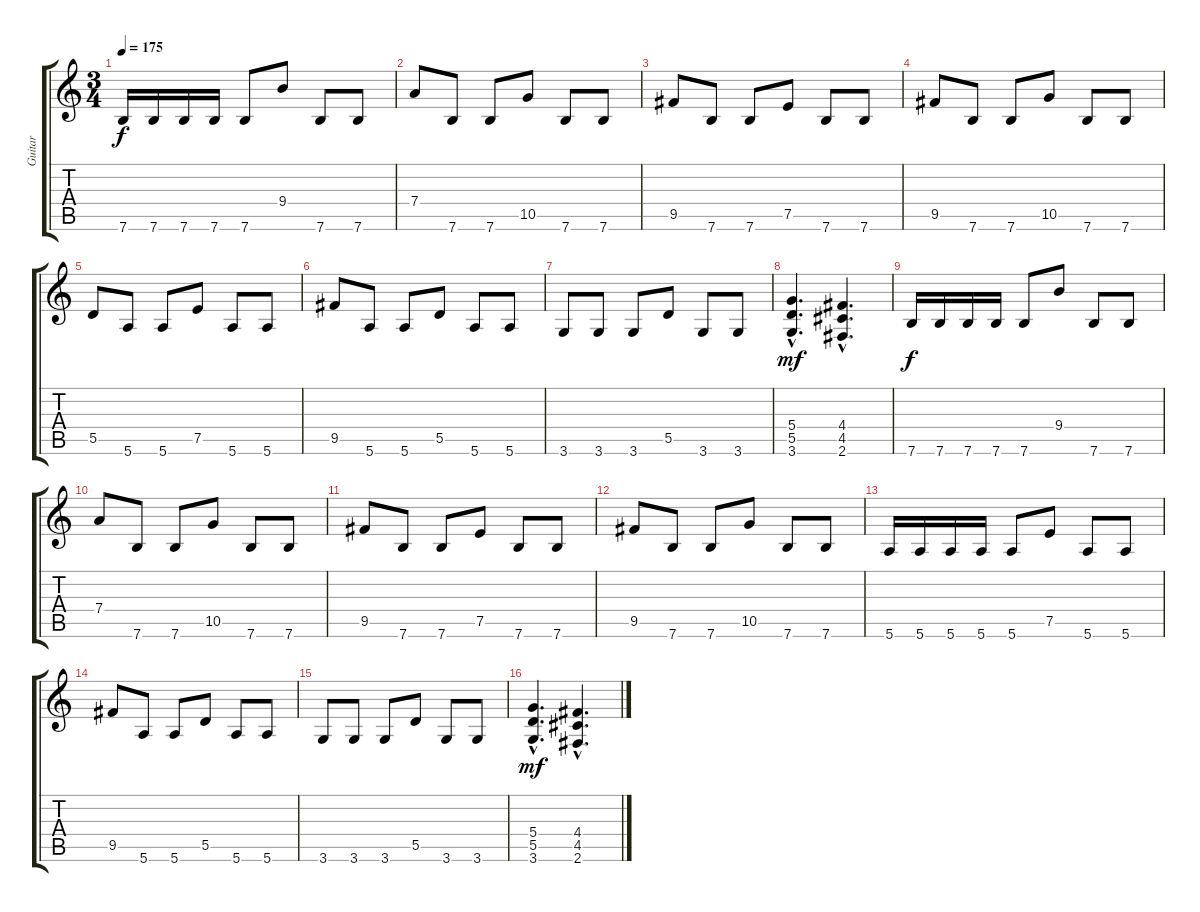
\track ("Guitar" "Guitar") {instrument distortionguitar}
\staff {score tabs}
\tuning (E4 B3 G3 D3 A2 E2) {hide}
\ts (3 4)
\tempo 175
\clef g2
\ks c
7.6.16{dy f volume 14 instrument electricguitarmuted} 7.6.16 7.6.16 7.6.16 7.6.8{instrument electricguitarmuted} 9.4.8{instrument distortionguitar} 7.6.8{instrument electricguitarmuted} 7.6.8 |
7.4.8{instrument distortionguitar} 7.6.8{instrument electricguitarmuted} 7.6.8 10.5.8{instrument distortionguitar} 7.6.8{instrument electricguitarmuted} 7.6.8 |
9.5.8{instrument distortionguitar} 7.6.8{instrument electricguitarmuted} 7.6.8 7.5.8{instrument distortionguitar} 7.6.8{instrument electricguitarmuted} 7.6.8 |
9.5.8{instrument distortionguitar} 7.6.8{instrument electricguitarmuted} 7.6.8 10.5.8{instrument distortionguitar} 7.6.8{instrument electricguitarmuted} 7.6.8 |
5.5.8{instrument distortionguitar} 5.6.8{instrument electricguitarmuted} 5.6.8 7.5.8{instrument distortionguitar} 5.6.8{instrument electricguitarmuted} 5.6.8 |
9.5.8{instrument distortionguitar} 5.6.8{instrument electricguitarmuted} 5.6.8 5.5.8{instrument distortionguitar} 5.6.8{instrument electricguitarmuted} 5.6.8 |
3.6.8{instrument electricguitarmuted} 3.6.8 3.6.8 5.5.8{instrument distortionguitar} 3.6.8{instrument electricguitarmuted} 3.6.8 |
(5.4{hac} 5.5{hac} 3.6{hac}).4{d dy mf instrument distortionguitar} (4.4{hac} 4.5{hac} 2.6{hac}).4{d} |
7.6.16{dy f instrument electricguitarmuted} 7.6.16 7.6.16 7.6.16 7.6.8{instrument electricguitarmuted} 9.4.8{instrument distortionguitar} 7.6.8{instrument electricguitarmuted} 7.6.8 |
7.4.8{instrument distortionguitar} 7.6.8{instrument electricguitarmuted} 7.6.8 10.5.8{instrument distortionguitar} 7.6.8{instrument electricguitarmuted} 7.6.8 |
9.5.8{instrument distortionguitar} 7.6.8{instrument electricguitarmuted} 7.6.8 7.5.8{instrument distortionguitar} 7.6.8{instrument electricguitarmuted} 7.6.8 |
9.5.8{instrument distortionguitar} 7.6.8{instrument electricguitarmuted} 7.6.8 10.5.8{instrument distortionguitar} 7.6.8{instrument electricguitarmuted} 7.6.8 |
5.6.16{instrument electricguitarmuted} 5.6.16 5.6.16 5.6.16 5.6.8{instrument electricguitarmuted} 7.5.8{instrument distortionguitar} 5.6.8{instrument electricguitarmuted} 5.6.8 |
9.5.8{instrument distortionguitar} 5.6.8{instrument electricguitarmuted} 5.6.8 5.5.8{instrument distortionguitar} 5.6.8{instrument electricguitarmuted} 5.6.8 |
3.6.8{instrument electricguitarmuted} 3.6.8 3.6.8 5.5.8{instrument distortionguitar} 3.6.8{instrument electricguitarmuted} 3.6.8 |
(5.4{hac} 5.5{hac} 3.6{hac}).4{d dy mf instrument distortionguitar} (4.4{hac} 4.5{hac} 2.6{hac}).4{d}
